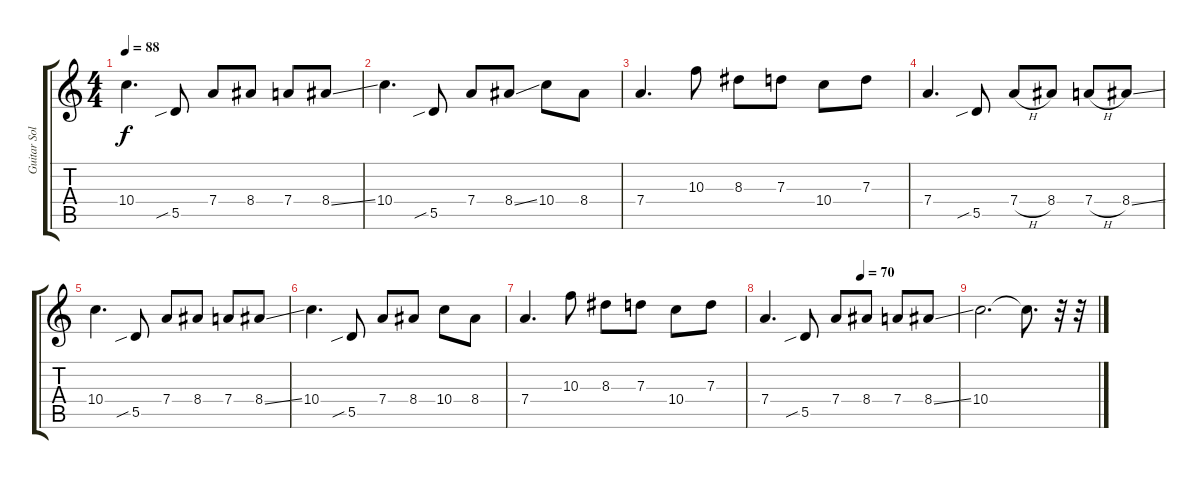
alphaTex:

\track ("Guitar Solo" "Guitar Sol") {instrument overdrivenguitar}
\staff {score tabs}
\tuning (E4 B3 G3 D3 A2 E2) {hide}
\ts (4 4)
\tempo 88
\clef g2
\ks c
10.4.4{d dy f} 5.5{sib}.8 7.4.8 8.4.8 7.4.8 8.4{ss}.8 |
10.4.4{d} 5.5{sib}.8 7.4.8 8.4{ss}.8 10.4.8 8.4.8 |
7.4.4{d} 10.3.8 8.3.8 7.3.8 10.4.8 7.3.8 |
7.4.4{d} 5.5{sib}.8 7.4{h}.8 8.4.8 7.4{h}.8 8.4{ss}.8 |
10.4.4{d} 5.5{sib}.8 7.4.8 8.4.8 7.4.8 8.4{ss}.8 |
10.4.4{d} 5.5{sib}.8 7.4.8 8.4.8 10.4.8 8.4.8 |
7.4.4{d} 10.3.8 8.3.8 7.3.8 10.4.8 7.3.8 |
\tempo (70 0.5)
7.4.4{d} 5.5{sib}.8 7.4.8 8.4.8 7.4.8 8.4{ss}.8 |
10.4.2{d} 10.4{t}.8{d} r.32 r.32
